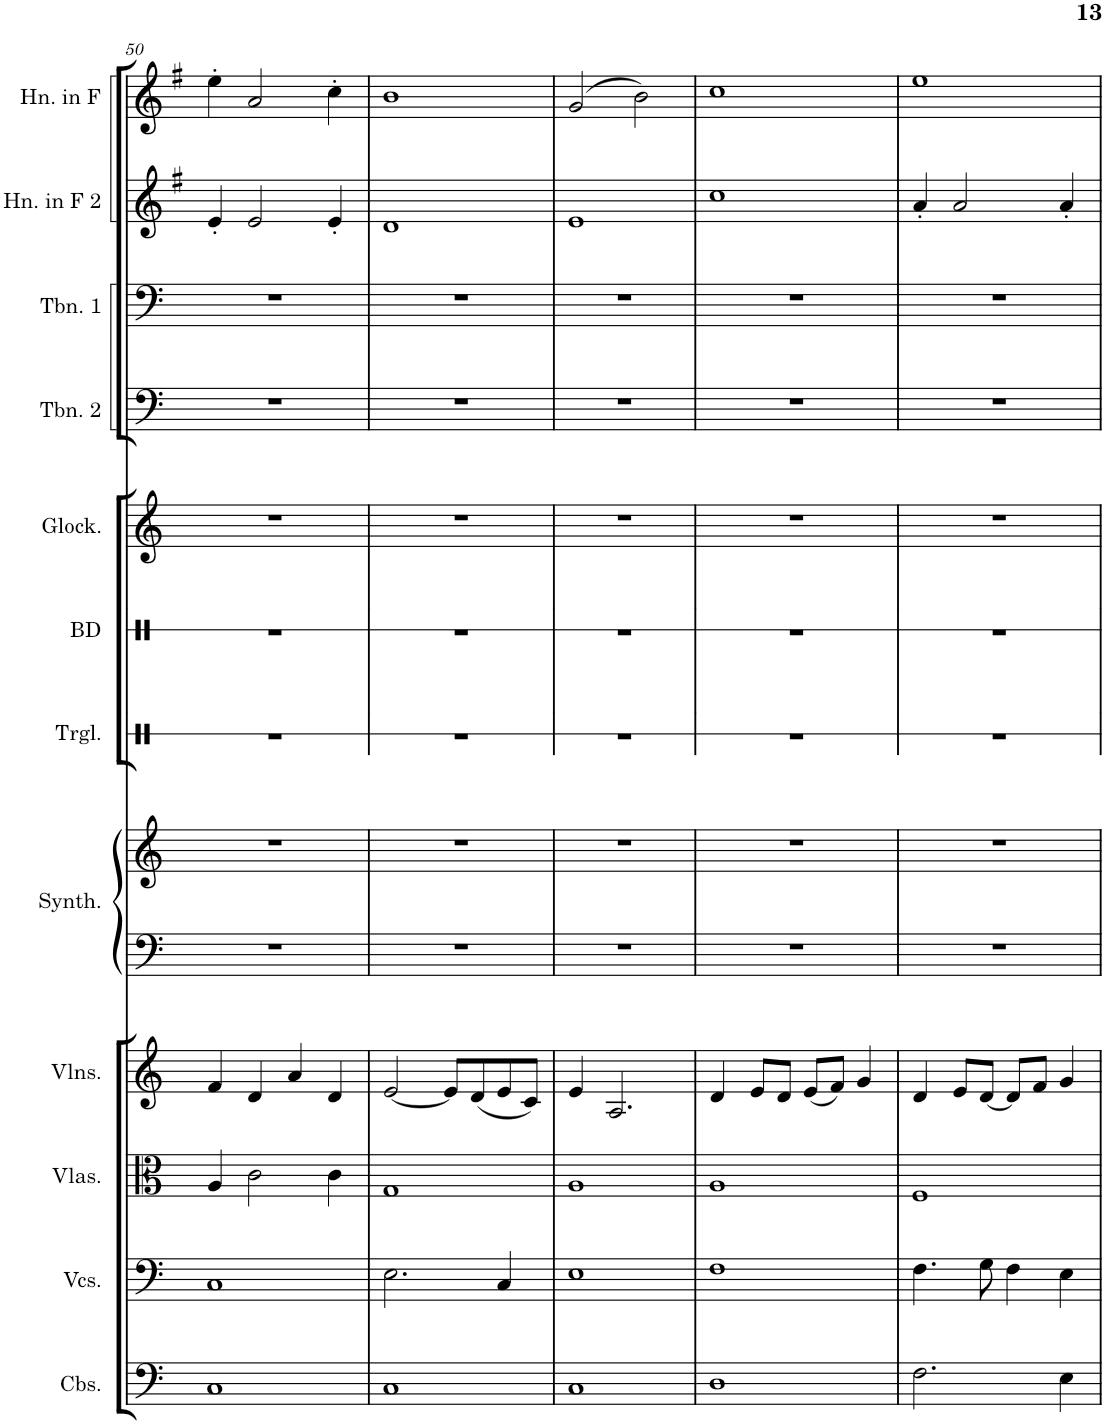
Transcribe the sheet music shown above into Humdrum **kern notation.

**kern	**kern	**kern	**kern	**kern	**kern	**kern	**kern	**kern	**kern	**kern	**kern	**kern
*part12	*part11	*part10	*part9	*part8	*part8	*part7	*part6	*part5	*part4	*part3	*part2	*part1
*staff13	*staff12	*staff11	*staff10	*staff9	*staff8	*staff7	*staff6	*staff5	*staff4	*staff3	*staff2	*staff1
*I"Contrabasses	*I"Violoncellos	*I"Violas	*I"Violins	*I"Warm Synthesizer	*	*I"Triangle	*I"Bass Drum	*I"Glockenspiel	*I"Trombone 2	*I"Trombone 1	*I"Horn in F 2	*I"Horn in F
*I'Cbs.	*I'Vcs.	*I'Vlas.	*I'Vlns.	*I'Synth.	*	*I'Trgl.	*I'BD	*I'Glock.	*I'Tbn. 2	*I'Tbn. 1	*I'Hn. in F 2	*I'Hn. in F
!!LO:PB:g=z
*clefF4	*clefF4	*clefC3	*clefG2	*clefF4	*clefG2	*clefX	*clefX	*clefG2	*clefF4	*clefF4	*clefG2	*clefG2
*Trd7c12	*	*	*	*	*	*	*	*Trd-14c-24	*	*	*Trd4c7	*Trd4c7
*k[]	*k[]	*k[]	*k[]	*k[]	*k[]	*k[]	*k[]	*k[]	*k[]	*k[]	*k[f#]	*k[f#]
*M4/4	*M4/4	*M4/4	*M4/4	*M4/4	*M4/4	*M4/4	*M4/4	*M4/4	*M4/4	*M4/4	*M4/4	*M4/4
=50	=50	=50	=50	=50	=50	=50	=50	=50	=50	=50	=50	=50
1C	1C	4A/	4f/	1r	1r	1r	1r	1r	1r	1r	4e'/	4ee'\
.	.	2c\	4d/	.	.	.	.	.	.	.	2e/	2a/
.	.	.	4a/	.	.	.	.	.	.	.	.	.
.	.	4c\	4d/	.	.	.	.	.	.	.	4e'/	4cc'\
=51	=51	=51	=51	=51	=51	=51	=51	=51	=51	=51	=51	=51
1C	2.E\	1G	[2e/	1r	1r	1r	1r	1r	1r	1r	1d	1b
.	.	.	8e/L]	.	.	.	.	.	.	.	.	.
.	.	.	(8d/	.	.	.	.	.	.	.	.	.
.	4C/	.	8e/	.	.	.	.	.	.	.	.	.
.	.	.	8c/J)	.	.	.	.	.	.	.	.	.
=52	=52	=52	=52	=52	=52	=52	=52	=52	=52	=52	=52	=52
1C	1E	1A	4e/	1r	1r	1r	1r	1r	1r	1r	1e	(2g/
.	.	.	2.A/	.	.	.	.	.	.	.	.	.
.	.	.	.	.	.	.	.	.	.	.	.	2b\)
=53	=53	=53	=53	=53	=53	=53	=53	=53	=53	=53	=53	=53
1D	1F	1A	4d/	1r	1r	1r	1r	1r	1r	1r	1cc	1cc
.	.	.	8e/L	.	.	.	.	.	.	.	.	.
.	.	.	8d/J	.	.	.	.	.	.	.	.	.
.	.	.	(8e/L	.	.	.	.	.	.	.	.	.
.	.	.	8f/J)	.	.	.	.	.	.	.	.	.
.	.	.	4g/	.	.	.	.	.	.	.	.	.
=54	=54	=54	=54	=54	=54	=54	=54	=54	=54	=54	=54	=54
2.F\	4.F\	1F	4d/	1r	1r	1r	1r	1r	1r	1r	4a'/	1ee
.	.	.	8e/L	.	.	.	.	.	.	.	2a/	.
.	8G\	.	[8d/J	.	.	.	.	.	.	.	.	.
.	4F\	.	8d/L]	.	.	.	.	.	.	.	.	.
.	.	.	8f/J	.	.	.	.	.	.	.	.	.
4E\	4E\	.	4g/	.	.	.	.	.	.	.	4a'/	.
=	=	=	=	=	=	=	=	=	=	=	=	=
*-	*-	*-	*-	*-	*-	*-	*-	*-	*-	*-	*-	*-
